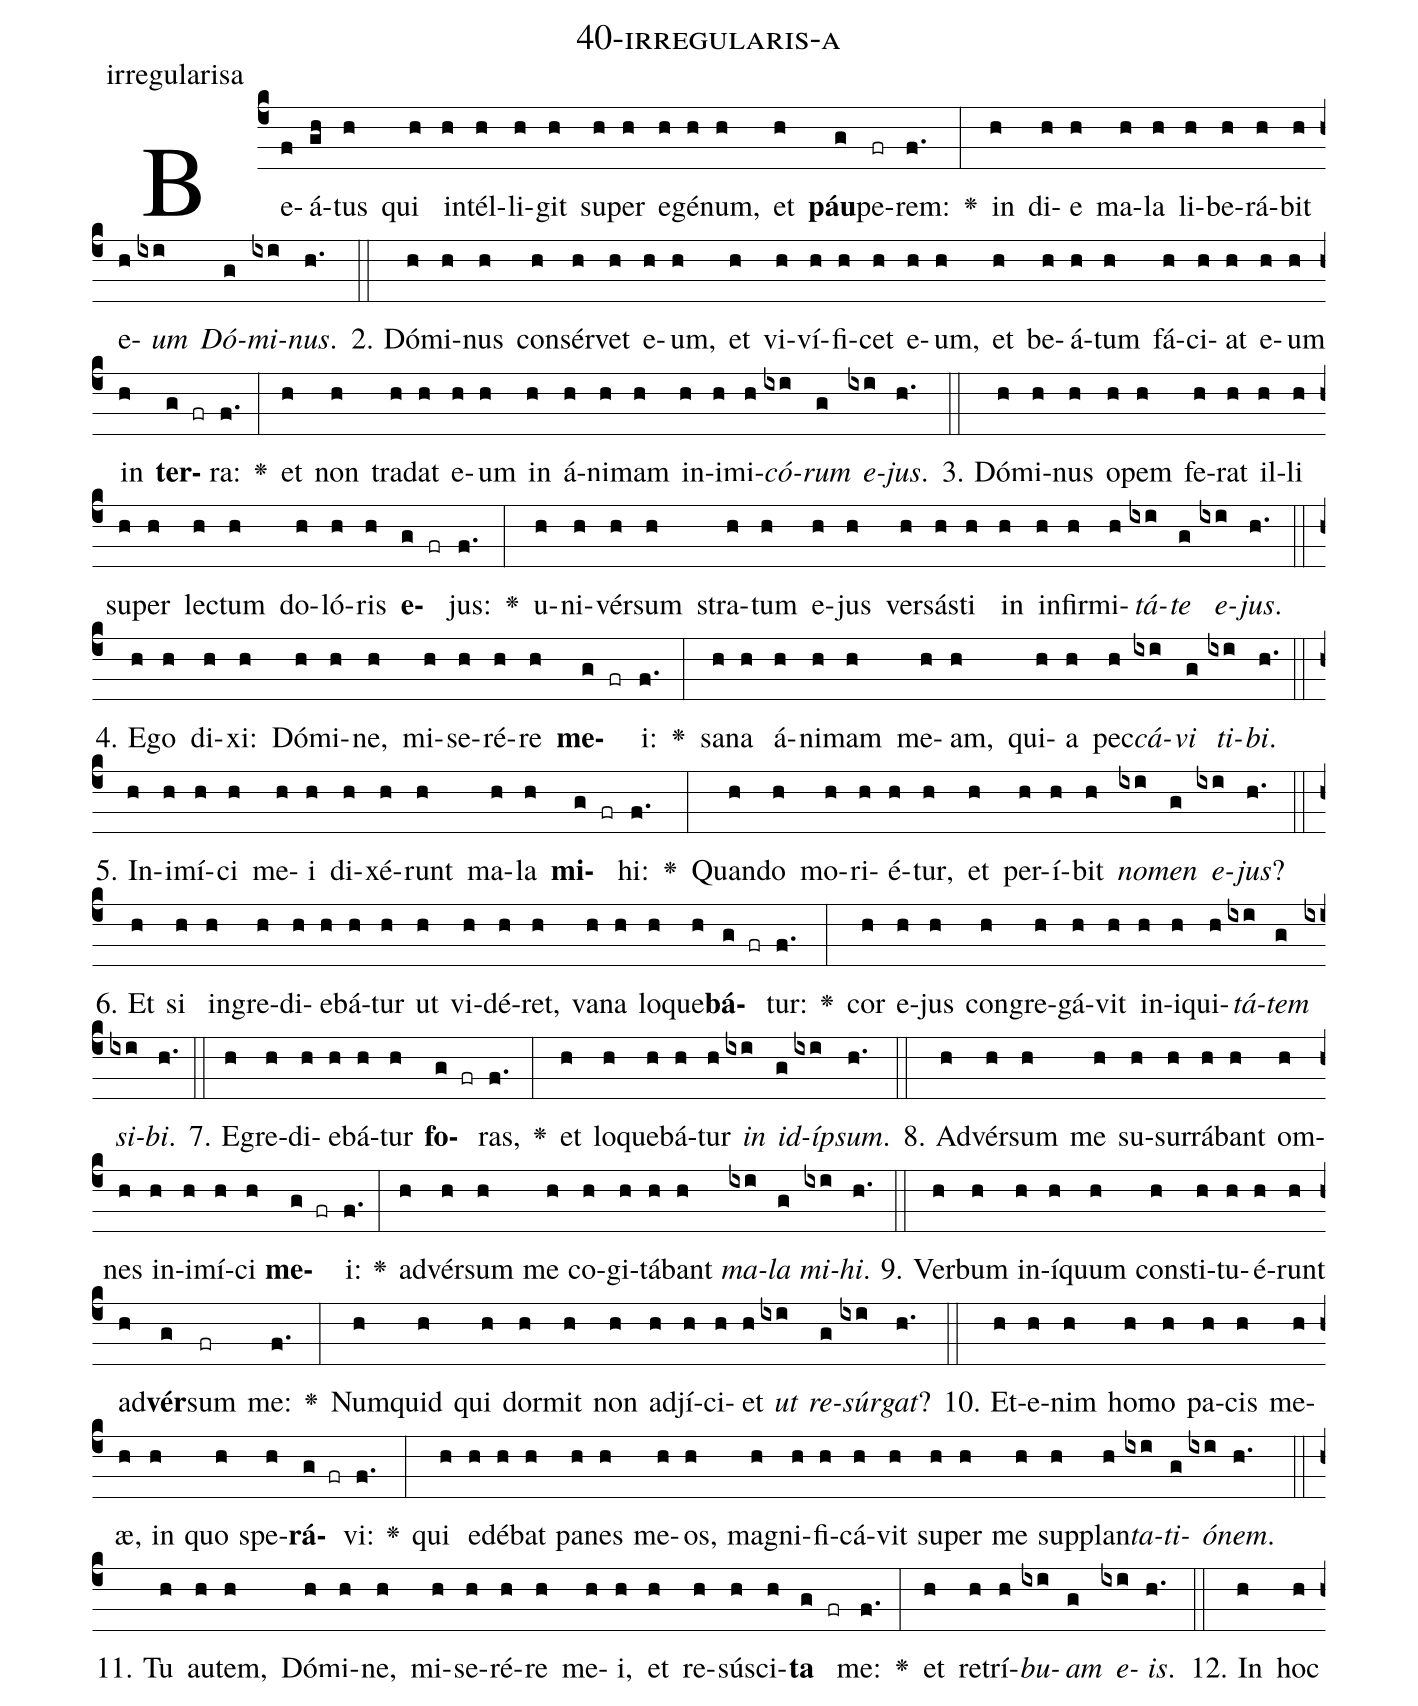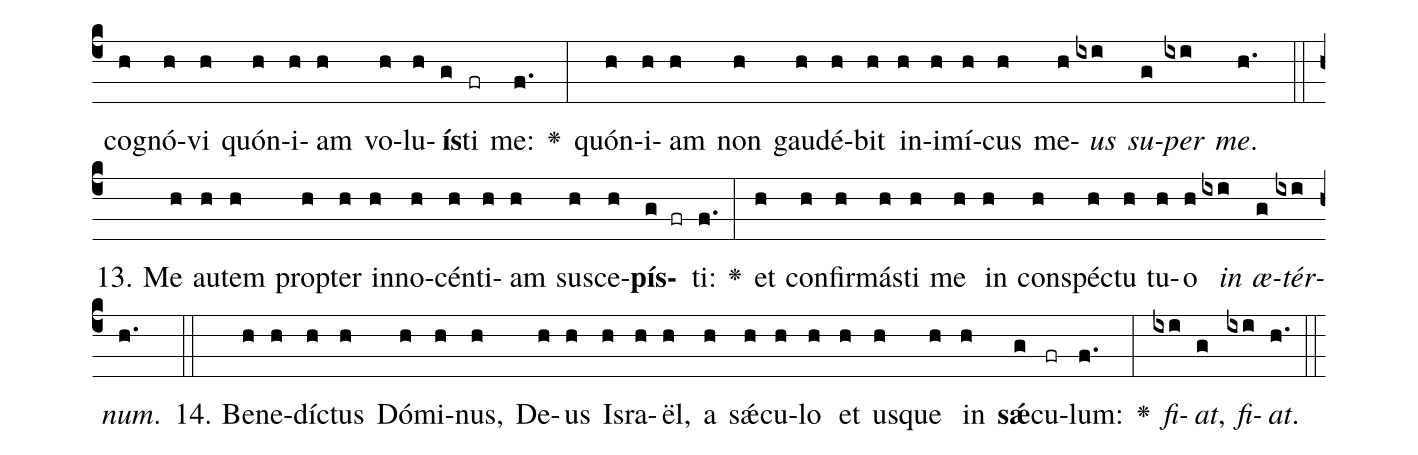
name: 40-irregularis-a;
annotation: irregularisa;
%%
(c4)Be(f)á(gh)tus(h) qui(h) in(h)tél(h)li(h)git(h) su(h)per(h) e(h)gé(h)num,(h) et(h) <b>páu</b>(g)pe(fr)rem:(f.) <v>\greheightstar</v>(:) in(h) di(h)e(h) ma(h)la(h) li(h)be(h)rá(h)bit(h) e(h)<i>um</i>(ixi) <i>Dó</i>(g)<i>mi</i>(ixi)<i>nus</i>.(h.) (::)
2. Dó(h)mi(h)nus(h) con(h)sér(h)vet(h) e(h)um,(h) et(h) vi(h)ví(h)fi(h)cet(h) e(h)um,(h) et(h) be(h)á(h)tum(h) fá(h)ci(h)at(h) e(h)um(h) in(h) <b>ter</b>(g fr)ra:(f.) <v>\greheightstar</v>(:) et(h) non(h) tra(h)dat(h) e(h)um(h) in(h) á(h)ni(h)mam(h) in(h)i(h)mi(h)<i>có</i>(ixi)<i>rum</i>(g) <i>e</i>(ixi)<i>jus</i>.(h.) (::)
3. Dó(h)mi(h)nus(h) o(h)pem(h) fe(h)rat(h) il(h)li(h) su(h)per(h) lec(h)tum(h) do(h)ló(h)ris(h) <b>e</b>(g fr)jus:(f.) <v>\greheightstar</v>(:) u(h)ni(h)vér(h)sum(h) stra(h)tum(h) e(h)jus(h) ver(h)sás(h)ti(h) in(h) in(h)fir(h)mi(h)<i>tá</i>(ixi)<i>te</i>(g) <i>e</i>(ixi)<i>jus</i>.(h.) (::)
4. E(h)go(h) di(h)xi:(h) Dó(h)mi(h)ne,(h) mi(h)se(h)ré(h)re(h) <b>me</b>(g fr)i:(f.) <v>\greheightstar</v>(:) sa(h)na(h) á(h)ni(h)mam(h) me(h)am,(h) qui(h)a(h) pec(h)<i>cá</i>(ixi)<i>vi</i>(g) <i>ti</i>(ixi)<i>bi</i>.(h.) (::)
5. In(h)i(h)mí(h)ci(h) me(h)i(h) di(h)xé(h)runt(h) ma(h)la(h) <b>mi</b>(g fr)hi:(f.) <v>\greheightstar</v>(:) Quan(h)do(h) mo(h)ri(h)é(h)tur,(h) et(h) per(h)í(h)bit(h) <i>no</i>(ixi)<i>men</i>(g) <i>e</i>(ixi)<i>jus</i>?(h.) (::)
6. Et(h) si(h) in(h)gre(h)di(h)e(h)bá(h)tur(h) ut(h) vi(h)dé(h)ret,(h) va(h)na(h) lo(h)que(h)<b>bá</b>(g fr)tur:(f.) <v>\greheightstar</v>(:) cor(h) e(h)jus(h) con(h)gre(h)gá(h)vit(h) in(h)i(h)qui(h)<i>tá</i>(ixi)<i>tem</i>(g) <i>si</i>(ixi)<i>bi</i>.(h.) (::)
7. E(h)gre(h)di(h)e(h)bá(h)tur(h) <b>fo</b>(g fr)ras,(f.) <v>\greheightstar</v>(:) et(h) lo(h)que(h)bá(h)tur(h) <i>in</i>(ixi) <i>id</i>(g)<i>íp</i>(ixi)<i>sum</i>.(h.) (::)
8. Ad(h)vér(h)sum(h) me(h) su(h)sur(h)rá(h)bant(h) om(h)nes(h) in(h)i(h)mí(h)ci(h) <b>me</b>(g fr)i:(f.) <v>\greheightstar</v>(:) ad(h)vér(h)sum(h) me(h) co(h)gi(h)tá(h)bant(h) <i>ma</i>(ixi)<i>la</i>(g) <i>mi</i>(ixi)<i>hi</i>.(h.) (::)
9. Ver(h)bum(h) in(h)í(h)quum(h) con(h)sti(h)tu(h)é(h)runt(h) ad(h)<b>vér</b>(g)sum(fr) me:(f.) <v>\greheightstar</v>(:) Num(h)quid(h) qui(h) dor(h)mit(h) non(h) ad(h)jí(h)ci(h)et(h) <i>ut</i>(ixi) <i>re</i>(g)<i>súr</i>(ixi)<i>gat</i>?(h.) (::)
10. Et(h)e(h)nim(h) ho(h)mo(h) pa(h)cis(h) me(h)æ,(h) in(h) quo(h) spe(h)<b>rá</b>(g fr)vi:(f.) <v>\greheightstar</v>(:) qui(h) e(h)dé(h)bat(h) pa(h)nes(h) me(h)os,(h) ma(h)gni(h)fi(h)cá(h)vit(h) su(h)per(h) me(h) sup(h)plan(h)<i>ta</i>(ixi)<i>ti</i>(g)<i>ó</i>(ixi)<i>nem</i>.(h.) (::)
11. Tu(h) au(h)tem,(h) Dó(h)mi(h)ne,(h) mi(h)se(h)ré(h)re(h) me(h)i,(h) et(h) re(h)sú(h)sci(h)<b>ta</b>(g fr) me:(f.) <v>\greheightstar</v>(:) et(h) re(h)trí(h)<i>bu</i>(ixi)<i>am</i>(g) <i>e</i>(ixi)<i>is</i>.(h.) (::)
12. In(h) hoc(h) co(h)gnó(h)vi(h) quón(h)i(h)am(h) vo(h)lu(h)<b>ís</b>(g)ti(fr) me:(f.) <v>\greheightstar</v>(:) quón(h)i(h)am(h) non(h) gau(h)dé(h)bit(h) in(h)i(h)mí(h)cus(h) me(h)<i>us</i>(ixi) <i>su</i>(g)<i>per</i>(ixi) <i>me</i>.(h.) (::)
13. Me(h) au(h)tem(h) prop(h)ter(h) in(h)no(h)cén(h)ti(h)am(h) su(h)sce(h)<b>pís</b>(g fr)ti:(f.) <v>\greheightstar</v>(:) et(h) con(h)fir(h)más(h)ti(h) me(h) in(h) con(h)spéc(h)tu(h) tu(h)o(h) <i>in</i>(ixi) <i>æ</i>(g)<i>tér</i>(ixi)<i>num</i>.(h.) (::)
14. Be(h)ne(h)díc(h)tus(h) Dó(h)mi(h)nus,(h) De(h)us(h) Is(h)ra(h)ël,(h) a(h) sǽ(h)cu(h)lo(h) et(h) us(h)que(h) in(h) <b>sǽ</b>(g)cu(fr)lum:(f.) <v>\greheightstar</v>(:) <i>fi</i>(ixi)<i>at</i>,(g) <i>fi</i>(ixi)<i>at</i>.(h.) (::)
